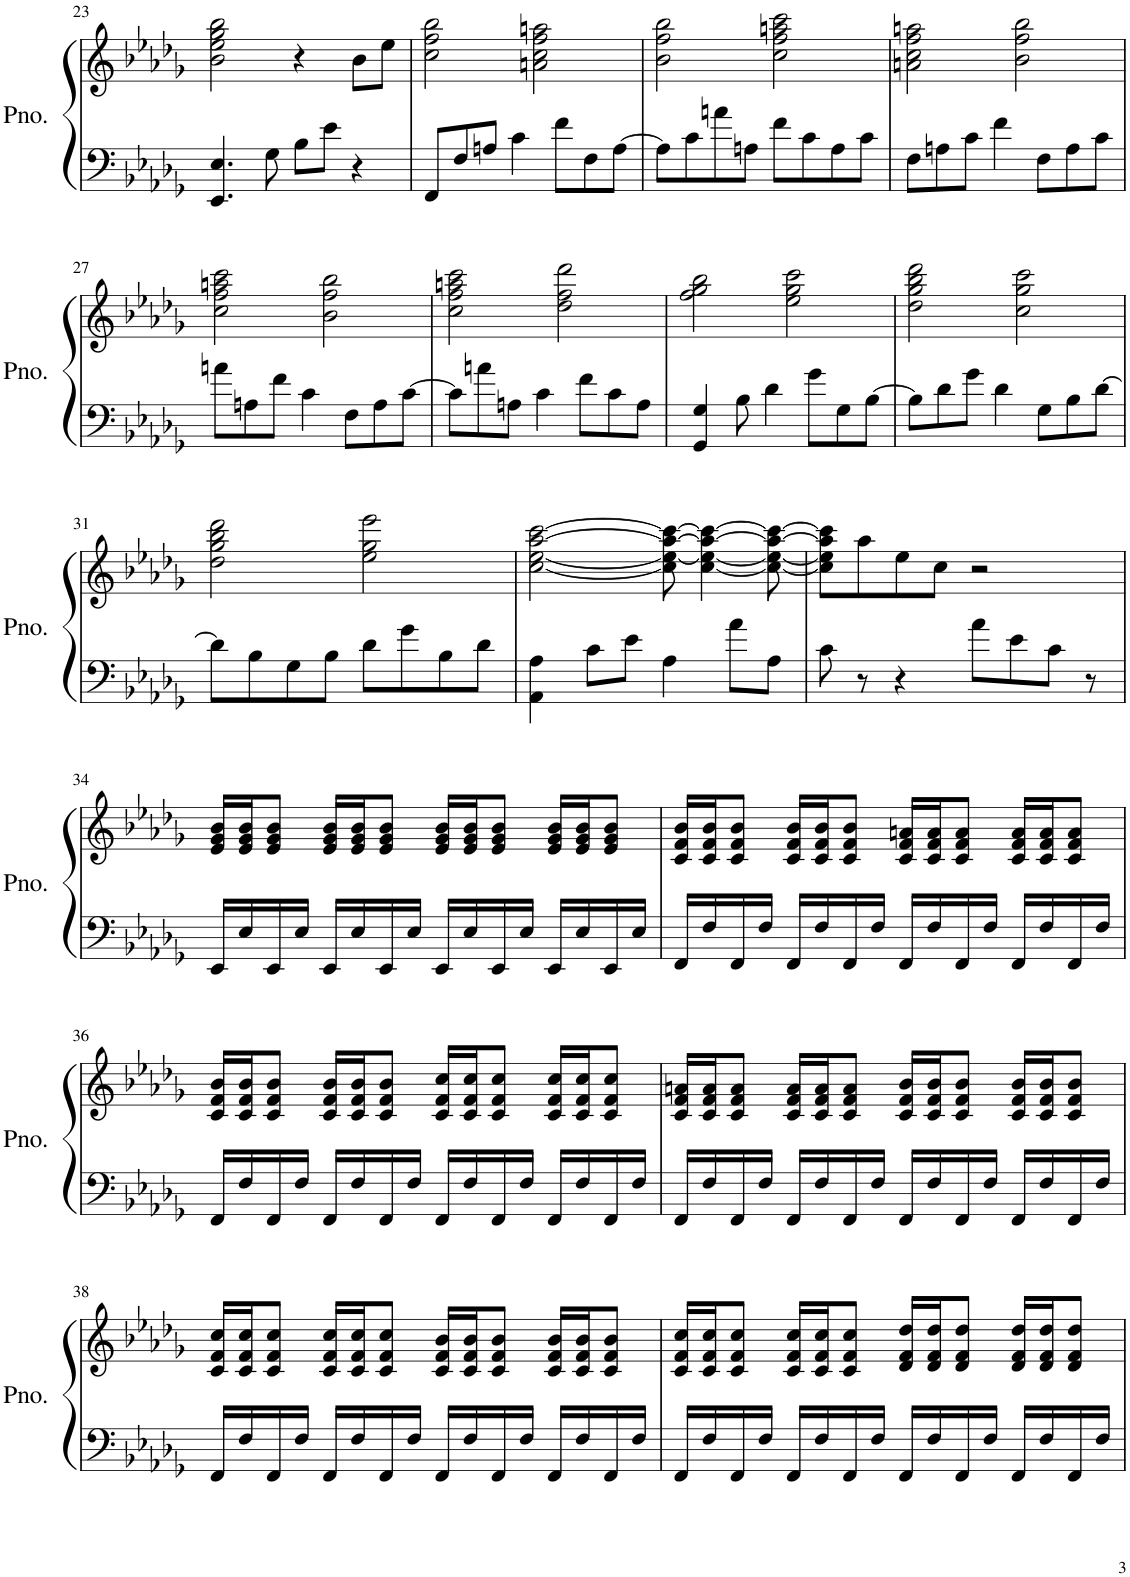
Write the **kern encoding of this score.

**kern	**kern
*part1	*part1
*staff2	*staff1
*I"Piano	*
*I'Pno.	*
!!LO:PB:g=z
*clefF4	*clefG2
*k[b-e-a-d-g-]	*k[b-e-a-d-g-]
*M4/4	*M4/4
=23	=23
4.EE-/ 4.E-/	2b-\ 2ee-\ 2gg-\ 2bb-\
8G-\	.
8B-\L	4r
8e-\J	.
4r	8b-\L
.	8ee-\J
=24	=24
8FF/L	2cc\ 2ff\ 2bb-\
8F/	.
8An/J	.
4c\	.
.	2an\ 2cc\ 2ff\ 2aan\
8f\L	.
8F\	.
[8A\J	.
=25	=25
8A\L]	2b-\ 2ff\ 2bb-\
8c\	.
8an\	.
8An\J	.
8f\L	2cc\ 2ff\ 2aan\ 2ccc\
8c\	.
8A\	.
8c\J	.
=26	=26
8F\L	2an\ 2cc\ 2ff\ 2aan\
8An\	.
8c\J	.
4f\	.
.	2b-\ 2ff\ 2bb-\
8F\L	.
8A\	.
8c\J	.
!!LO:LB:g=z
=27	=27
8an\L	2cc\ 2ff\ 2aan\ 2ccc\
8An\	.
8f\J	.
4c\	.
.	2b-\ 2ff\ 2bb-\
8F\L	.
8A\	.
[8c\J	.
=28	=28
8c\L]	2cc\ 2ff\ 2aan\ 2ccc\
8an\	.
8An\J	.
4c\	.
.	2dd-\ 2ff\ 2ddd-\
8f\L	.
8c\	.
8A\J	.
=29	=29
4GG-/ 4G-/	2ff\ 2gg-\ 2bb-\
8B-\	.
4d-\	.
.	2ee-\ 2gg-\ 2ccc\
8g-\L	.
8G-\	.
[8B-\J	.
=30	=30
8B-\L]	2dd-\ 2gg-\ 2bb-\ 2ddd-\
8d-\	.
8g-\J	.
4d-\	.
.	2cc\ 2gg-\ 2ccc\
8G-\L	.
8B-\	.
[8d-\J	.
!!LO:LB:g=z
=31	=31
8d-\L]	2dd-\ 2gg-\ 2bb-\ 2ddd-\
8B-\	.
8G-\	.
8B-\J	.
8d-\L	2ee-\ 2gg-\ 2eee-\
8g-\	.
8B-\	.
8d-\J	.
=32	=32
4AA-\ 4A-\	[2cc\ [2ee-\ [2aa-\ [2ccc\
8c\L	.
8e-\J	.
4A-\	8cc\] 8ee-\_ 8aa-\_ 8ccc\_
.	[4cc\ 4ee-\_ 4aa-\_ 4ccc\_
8a-\L	.
8A-\J	8cc\_ 8ee-\_ 8aa-\_ 8ccc\_
=33	=33
8c\	8cc\] 8ee-\] 8aa-\] 8ccc\]L
8r	8aa-\
4r	8ee-\
.	8cc\J
8a-\L	2r
8e-\	.
8c\J	.
8r	.
!!LO:LB:g=z
=34	=34
16EE-/LL	16e-/ 16g-/ 16b-/LL
16E-/	16e-/ 16g-/ 16b-/J
16EE-/	8e-/ 8g-/ 8b-/J
16E-/JJ	.
16EE-/LL	16e-/ 16g-/ 16b-/LL
16E-/	16e-/ 16g-/ 16b-/J
16EE-/	8e-/ 8g-/ 8b-/J
16E-/JJ	.
16EE-/LL	16e-/ 16g-/ 16b-/LL
16E-/	16e-/ 16g-/ 16b-/J
16EE-/	8e-/ 8g-/ 8b-/J
16E-/JJ	.
16EE-/LL	16e-/ 16g-/ 16b-/LL
16E-/	16e-/ 16g-/ 16b-/J
16EE-/	8e-/ 8g-/ 8b-/J
16E-/JJ	.
=35	=35
16FF/LL	16c/ 16f/ 16b-/LL
16F/	16c/ 16f/ 16b-/J
16FF/	8c/ 8f/ 8b-/J
16F/JJ	.
16FF/LL	16c/ 16f/ 16b-/LL
16F/	16c/ 16f/ 16b-/J
16FF/	8c/ 8f/ 8b-/J
16F/JJ	.
16FF/LL	16c/ 16f/ 16an/LL
16F/	16c/ 16f/ 16a/J
16FF/	8c/ 8f/ 8a/J
16F/JJ	.
16FF/LL	16c/ 16f/ 16a/LL
16F/	16c/ 16f/ 16a/J
16FF/	8c/ 8f/ 8a/J
16F/JJ	.
!!LO:LB:g=z
=36	=36
16FF/LL	16c/ 16f/ 16b-/LL
16F/	16c/ 16f/ 16b-/J
16FF/	8c/ 8f/ 8b-/J
16F/JJ	.
16FF/LL	16c/ 16f/ 16b-/LL
16F/	16c/ 16f/ 16b-/J
16FF/	8c/ 8f/ 8b-/J
16F/JJ	.
16FF/LL	16c/ 16f/ 16cc/LL
16F/	16c/ 16f/ 16cc/J
16FF/	8c/ 8f/ 8cc/J
16F/JJ	.
16FF/LL	16c/ 16f/ 16cc/LL
16F/	16c/ 16f/ 16cc/J
16FF/	8c/ 8f/ 8cc/J
16F/JJ	.
=37	=37
16FF/LL	16c/ 16f/ 16an/LL
16F/	16c/ 16f/ 16a/J
16FF/	8c/ 8f/ 8a/J
16F/JJ	.
16FF/LL	16c/ 16f/ 16a/LL
16F/	16c/ 16f/ 16a/J
16FF/	8c/ 8f/ 8a/J
16F/JJ	.
16FF/LL	16c/ 16f/ 16b-/LL
16F/	16c/ 16f/ 16b-/J
16FF/	8c/ 8f/ 8b-/J
16F/JJ	.
16FF/LL	16c/ 16f/ 16b-/LL
16F/	16c/ 16f/ 16b-/J
16FF/	8c/ 8f/ 8b-/J
16F/JJ	.
!!LO:LB:g=z
=38	=38
16FF/LL	16c/ 16f/ 16cc/LL
16F/	16c/ 16f/ 16cc/J
16FF/	8c/ 8f/ 8cc/J
16F/JJ	.
16FF/LL	16c/ 16f/ 16cc/LL
16F/	16c/ 16f/ 16cc/J
16FF/	8c/ 8f/ 8cc/J
16F/JJ	.
16FF/LL	16c/ 16f/ 16b-/LL
16F/	16c/ 16f/ 16b-/J
16FF/	8c/ 8f/ 8b-/J
16F/JJ	.
16FF/LL	16c/ 16f/ 16b-/LL
16F/	16c/ 16f/ 16b-/J
16FF/	8c/ 8f/ 8b-/J
16F/JJ	.
=39	=39
16FF/LL	16c/ 16f/ 16cc/LL
16F/	16c/ 16f/ 16cc/J
16FF/	8c/ 8f/ 8cc/J
16F/JJ	.
16FF/LL	16c/ 16f/ 16cc/LL
16F/	16c/ 16f/ 16cc/J
16FF/	8c/ 8f/ 8cc/J
16F/JJ	.
16FF/LL	16d-/ 16f/ 16dd-/LL
16F/	16d-/ 16f/ 16dd-/J
16FF/	8d-/ 8f/ 8dd-/J
16F/JJ	.
16FF/LL	16d-/ 16f/ 16dd-/LL
16F/	16d-/ 16f/ 16dd-/J
16FF/	8d-/ 8f/ 8dd-/J
16F/JJ	.
=	=
*-	*-
